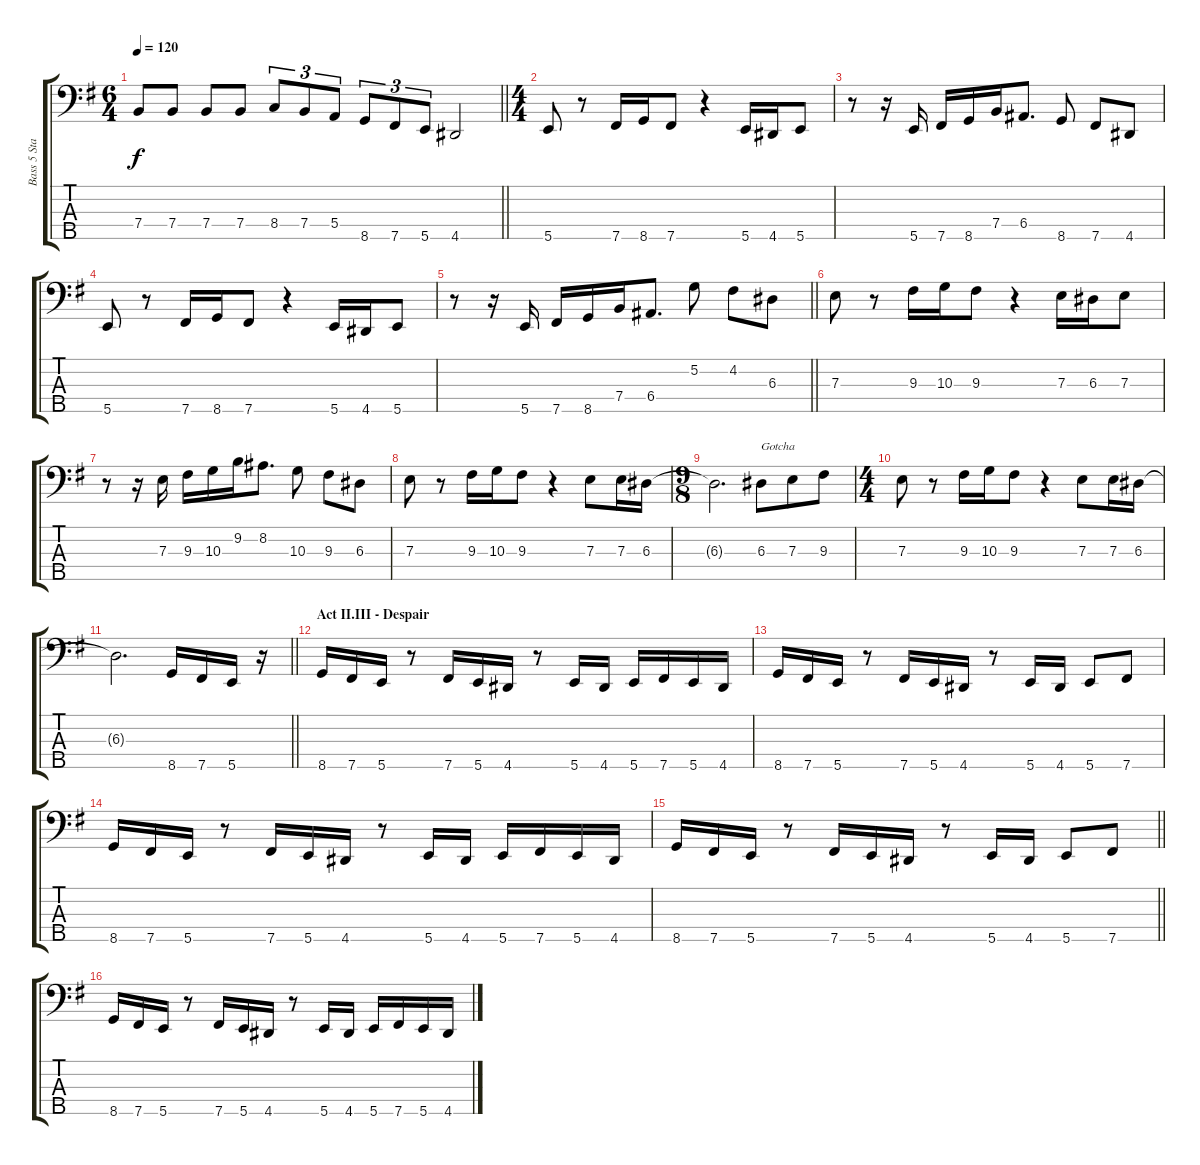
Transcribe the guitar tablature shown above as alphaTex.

\track ("Bass 5 Standard" "Bass 5 Sta") {instrument electricbassfinger}
\staff {score tabs}
\tuning (G2 D2 A1 E1 B0) {hide}
\ts (6 4)
\tempo 120
\clef f4
\barLineRight lightlight
\ks eminor
7.4.8{dy f} 7.4.8 7.4.8 7.4.8 8.4.8{tu (3 2)} 7.4.8{tu (3 2)} 5.4.8{tu (3 2)} 8.5.8{tu (3 2)} 7.5.8{tu (3 2)} 5.5.8{tu (3 2)} 4.5.2 |
\ts (4 4)
\section ("" "")
5.5.8 r.8 7.5.16 8.5.16 7.5.8 r.4 5.5.16 4.5.16 5.5.8 |
r.8 r.16 5.5.16 7.5.16 8.5.16 7.4.16 6.4.8{d} 8.5.8 7.5.8 4.5.8 |
5.5.8 r.8 7.5.16 8.5.16 7.5.8 r.4 5.5.16 4.5.16 5.5.8 |
\barLineRight lightlight
r.8 r.16 5.5.16 7.5.16 8.5.16 7.4.16 6.4.8{d} 5.2.8 4.2.8 6.3.8 |
7.3.8 r.8 9.3.16 10.3.16 9.3.8 r.4 7.3.16 6.3.16 7.3.8 |
r.8 r.16 7.3.16 9.3.16 10.3.16 9.2.16 8.2.8{d} 10.3.8 9.3.8 6.3.8 |
7.3.8 r.8 9.3.16 10.3.16 9.3.8 r.4 7.3.8 7.3.16 6.3.16 |
\ts (9 8)
6.3{t}.2{d} 6.3.8{txt "Gotcha"} 7.3.8 9.3.8 |
\ts (4 4)
7.3.8 r.8 9.3.16 10.3.16 9.3.8 r.4 7.3.8 7.3.16 6.3.16 |
\barLineRight lightlight
6.3{t}.2{d} 8.5.16 7.5.16 5.5.16 r.16 |
\section ("" "Act II.III - Despair")
8.5.16 7.5.16 5.5.16 r.8 7.5.16 5.5.16 4.5.16 r.8 5.5.16 4.5.16 5.5.16 7.5.16 5.5.16 4.5.16 |
8.5.16 7.5.16 5.5.16 r.8 7.5.16 5.5.16 4.5.16 r.8 5.5.16 4.5.16 5.5.8 7.5.8 |
8.5.16 7.5.16 5.5.16 r.8 7.5.16 5.5.16 4.5.16 r.8 5.5.16 4.5.16 5.5.16 7.5.16 5.5.16 4.5.16 |
\barLineRight lightlight
8.5.16 7.5.16 5.5.16 r.8 7.5.16 5.5.16 4.5.16 r.8 5.5.16 4.5.16 5.5.8 7.5.8 |
8.5.16 7.5.16 5.5.16 r.8 7.5.16 5.5.16 4.5.16 r.8 5.5.16 4.5.16 5.5.16 7.5.16 5.5.16 4.5.16
